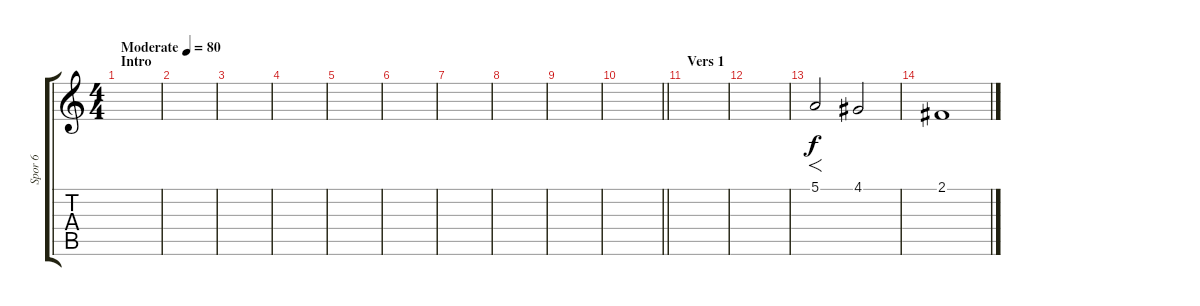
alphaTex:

\track ("Spor 6" "Spor 6") {instrument violin}
\staff {score tabs}
\tuning (E4 B3 G3 D3 A2 D2) {hide}
\ts (4 4)
\section ("" "Intro")
\tempo (80 "Moderate")
\clef g2
\ks c
|
|
|
|
|
|
|
|
|
\barLineRight lightlight
|
\section ("" "Vers 1")
|
|
5.1.2{f} 4.1.2 |
2.1.1
